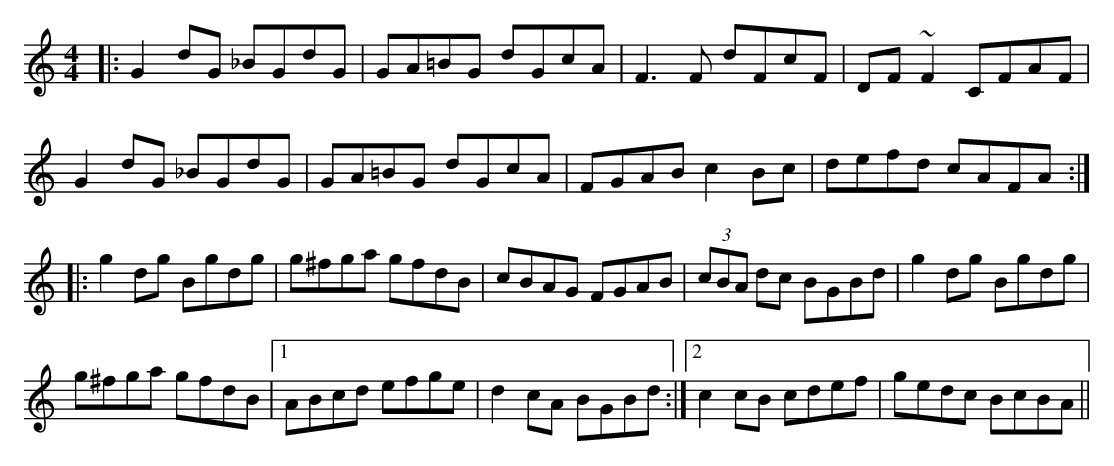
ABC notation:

X:1
M:4/4
K:Gmix
|:G2dG _BGdG|GA=BG dGcA|F3F dFcF|DF~F2 CFAF|
G2dG _BGdG|GA=BG dGcA|FGAB c2Bc|defd cAFA:|
|:g2dg Bgdg|g^fga gfdB|cBAG FGAB|(3cBA dc BGBd|g2dg Bgdg|
g^fga gfdB|1 ABcd efge|d2cA BGBd:|2 c2cB cdef|gedc BcBA||
